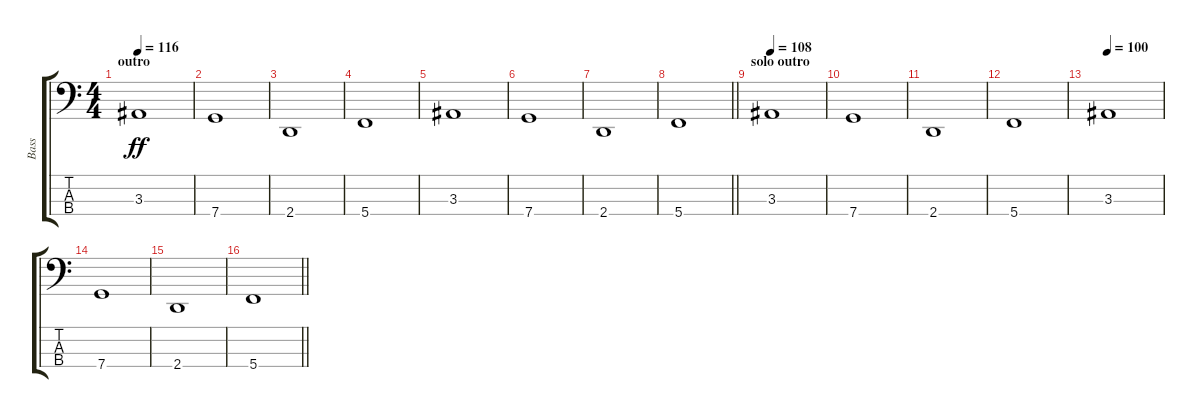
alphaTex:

\track ("Bass" "Bass") {instrument electricbasspick}
\staff {score tabs}
\tuning (F2 C2 G1 C1) {hide}
\ts (4 4)
\section ("" "outro")
\tempo 116
\clef f4
\ks c
3.3.1{dy ff} |
7.4.1 |
2.4.1 |
5.4.1 |
3.3.1 |
7.4.1 |
2.4.1 |
\barLineRight lightlight
5.4.1 |
\section ("" "solo outro")
\tempo 108
3.3.1 |
7.4.1 |
2.4.1 |
5.4.1 |
\tempo 100
3.3.1 |
7.4.1 |
2.4.1 |
\barLineRight lightlight
5.4.1
